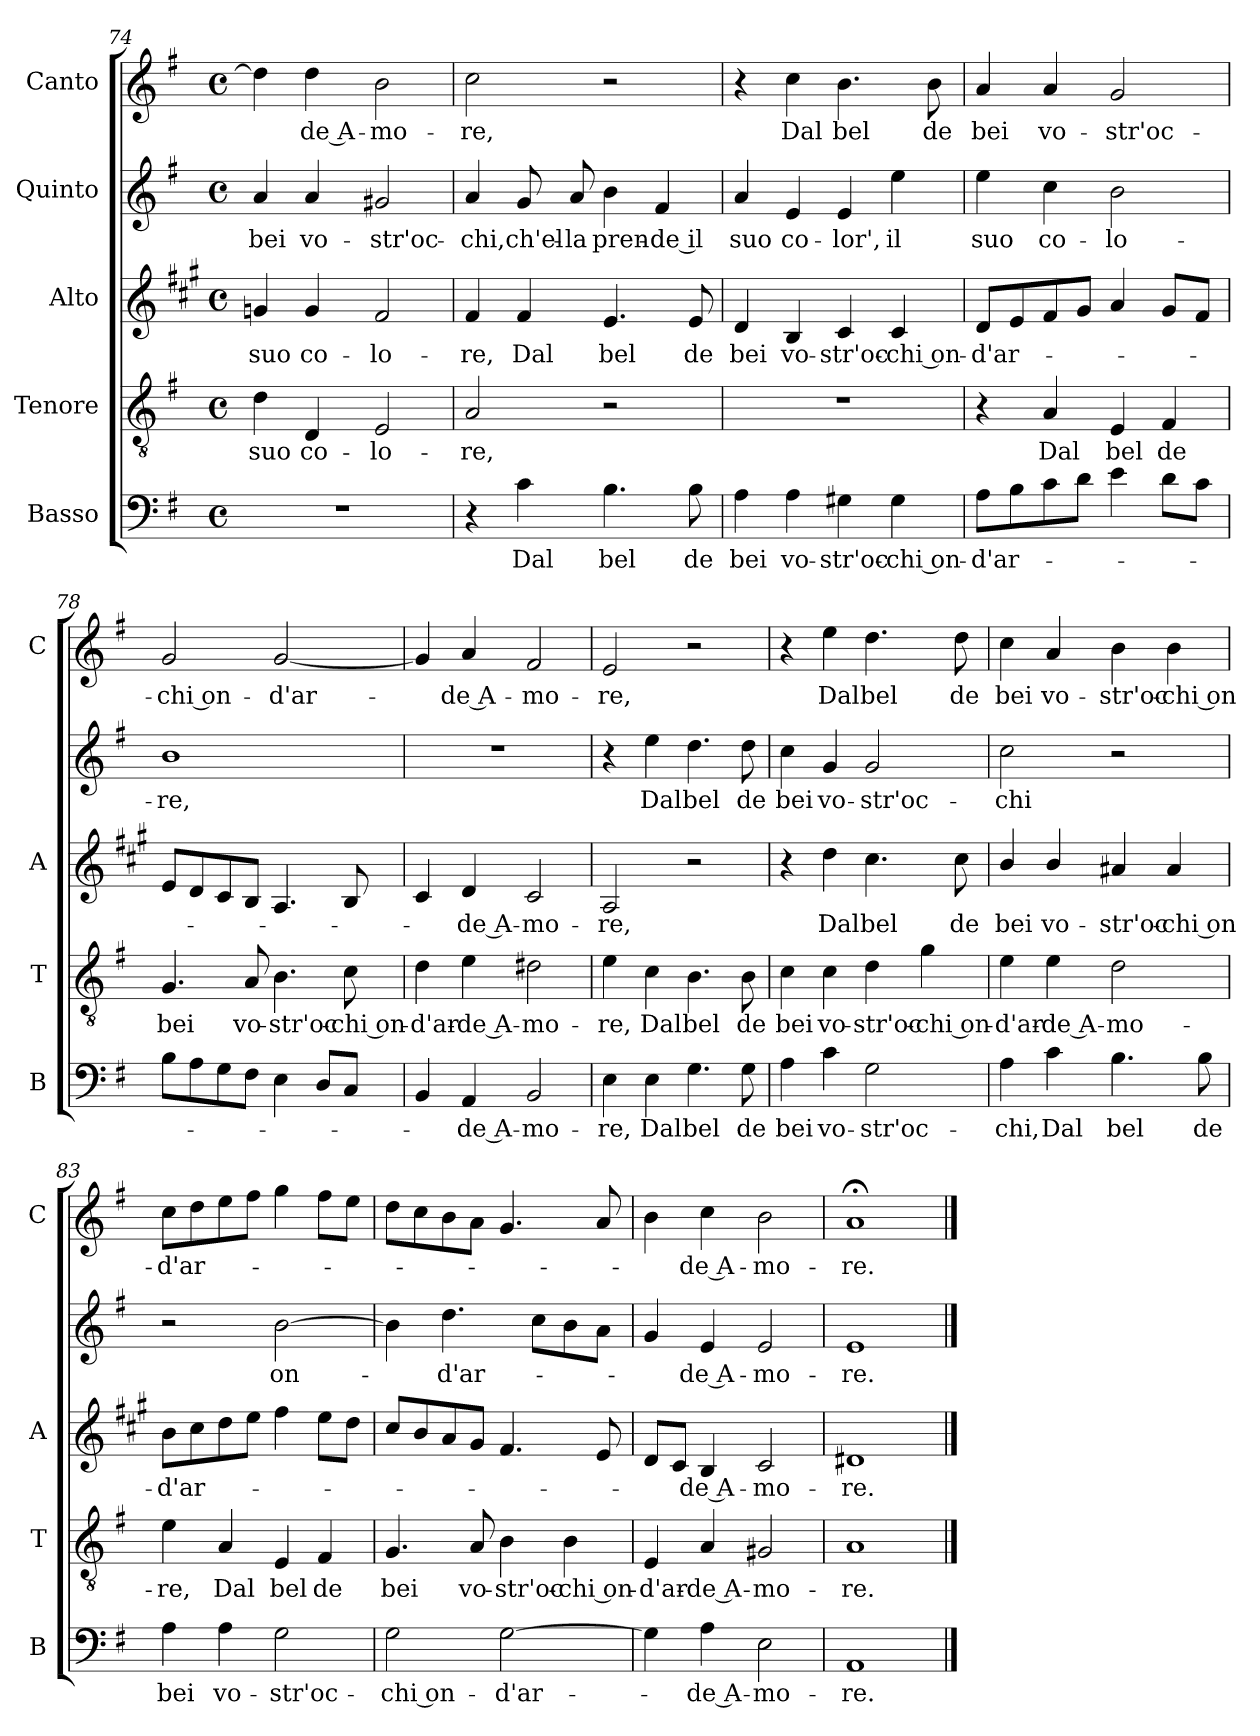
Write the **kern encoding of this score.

**kern	**text	**kern	**text	**kern	**text	**kern	**text	**kern	**text
*part5	*part5	*part4	*part4	*part3	*part3	*part2	*part2	*part1	*part1
*staff5	*staff5	*staff4	*staff4	*staff3	*staff3	*staff2	*staff2	*staff1	*staff1
*I"Basso	*	*I"Tenore	*	*I"Alto	*	*I"Quinto	*	*I"Canto	*
*I'B	*	*I'T	*	*I'A	*	*	*	*I'C	*
*clefF4	*	*clefGv2	*	*clefG2	*	*clefG2	*	*clefG2	*
*	*	*	*	*ITrd1c2	*	*	*	*	*
*k[f#]	*	*k[f#]	*	*k[f#]	*	*k[f#]	*	*k[f#]	*
*G:	*	*G:	*	*G:	*	*G:	*	*G:	*
*M4/4	*	*M4/4	*	*M4/4	*	*M4/4	*	*M4/4	*
*met(c)	*	*met(c)	*	*met(c)	*	*met(c)	*	*met(c)	*
=74	=74	=74	=74	=74	=74	=74	=74	=74	=74
!	!	!	!LO:LY:b	!	!LO:LY:b	!	!LO:LY:b	!	!
1r	.	4d\	suo	4fn/	suo	4a/	bei	4dd\]	.
!	!	!	!LO:LY:b	!	!LO:LY:b	!	!LO:LY:b	!	!LO:LY:b
.	.	4D/	co-	4f/	co-	4a/	vo-	4dd\	-de A-
!	!	!	!LO:LY:b	!	!LO:LY:b	!	!LO:LY:b	!	!LO:LY:b
.	.	2E/	-lo-	2e/	-lo-	2g#X/	-str'oc-	2b\	-mo-
=75	=75	=75	=75	=75	=75	=75	=75	=75	=75
!	!	!	!LO:LY:b	!	!LO:LY:b	!	!LO:LY:b	!	!LO:LY:b
4r	.	2A/	-re,	4e/	-re,	4a/	-chi,	2cc\	-re,
!	!LO:LY:b	!	!	!	!LO:LY:b	!	!LO:LY:b	!	!
4c\	Dal	.	.	4e/	Dal	8g/	ch'el-	.	.
!	!	!	!	!	!	!	!LO:LY:b	!	!
.	.	.	.	.	.	8a/	-la	.	.
!	!LO:LY:b	!	!	!	!LO:LY:b	!	!LO:LY:b	!	!
4.B\	bel	2r	.	4.d/	bel	4b\	pren-	2r	.
!	!	!	!	!	!	!	!LO:LY:b	!	!
.	.	.	.	.	.	4f#/	-de il	.	.
!	!LO:LY:b	!	!	!	!LO:LY:b	!	!	!	!
8B\	de	.	.	8d/	de	.	.	.	.
!!LO:PB:g=z
=76	=76	=76	=76	=76	=76	=76	=76	=76	=76
!	!LO:LY:b	!	!	!	!LO:LY:b	!	!LO:LY:b	!	!
4A\	bei	1r	.	4c/	bei	4a/	suo	4r	.
!	!LO:LY:b	!	!	!	!LO:LY:b	!	!LO:LY:b	!	!LO:LY:b
4A\	vo-	.	.	4A/	vo-	4e/	co-	4cc\	Dal
!	!LO:LY:b	!	!	!	!LO:LY:b	!	!LO:LY:b	!	!LO:LY:b
4G#X\	-str'oc-	.	.	4B/	-str'oc-	4e/	-lor',	4.b\	bel
!	!LO:LY:b	!	!	!	!LO:LY:b	!	!LO:LY:b	!	!
4G#\	-chi on-	.	.	4B/	-chi on-	4ee\	il	.	.
!	!	!	!	!	!	!	!	!	!LO:LY:b
.	.	.	.	.	.	.	.	8b\	de
=77	=77	=77	=77	=77	=77	=77	=77	=77	=77
!	!LO:LY:b	!	!	!	!LO:LY:b	!	!LO:LY:b	!	!LO:LY:b
8A\L	-d'ar-	4r	.	8c/L	-d'ar-	4ee\	suo	4a/	bei
8B\	.	.	.	8d/	.	.	.	.	.
!	!	!	!LO:LY:b	!	!	!	!LO:LY:b	!	!LO:LY:b
8c\	.	4A/	Dal	8e/	.	4cc\	co-	4a/	vo-
8d\J	.	.	.	8f#/J	.	.	.	.	.
!	!	!	!LO:LY:b	!	!	!	!LO:LY:b	!	!LO:LY:b
4e\	.	4E/	bel	4g/	.	2b\	-lo-	2g/	-str'oc-
!	!	!	!LO:LY:b	!	!	!	!	!	!
8d\L	.	4F#/	de	8f#/L	.	.	.	.	.
8c\J	.	.	.	8e/J	.	.	.	.	.
=78	=78	=78	=78	=78	=78	=78	=78	=78	=78
!	!	!	!LO:LY:b	!	!	!	!LO:LY:b	!	!LO:LY:b
8B\L	.	4.G/	bei	8d/L	.	1b	-re,	2g/	-chi on-
8A\	.	.	.	8c/	.	.	.	.	.
8G\	.	.	.	8B/	.	.	.	.	.
!	!	!	!LO:LY:b	!	!	!	!	!	!
8F#\J	.	8A/	vo-	8A/J	.	.	.	.	.
!	!	!	!LO:LY:b	!	!	!	!	!	!LO:LY:b
4E\	.	4.B\	-str'oc-	4.G/	.	.	.	[2g/	-d'ar-
8D/L	.	.	.	.	.	.	.	.	.
!	!	!	!LO:LY:b	!	!	!	!	!	!
8C/J	.	8c\	-chi on-	8A/	.	.	.	.	.
=79	=79	=79	=79	=79	=79	=79	=79	=79	=79
!	!	!	!LO:LY:b	!	!	!	!	!	!
4BB/	.	4d\	-d'ar-	4B/	.	1r	.	4g/]	.
!	!LO:LY:b	!	!LO:LY:b	!	!LO:LY:b	!	!	!	!LO:LY:b
4AA/	-de A-	4e\	-de A-	4c/	-de A-	.	.	4a/	-de A-
!	!LO:LY:b	!	!LO:LY:b	!	!LO:LY:b	!	!	!	!LO:LY:b
2BB/	-mo-	2d#X\	-mo-	2B/	-mo-	.	.	2f#/	-mo-
=80	=80	=80	=80	=80	=80	=80	=80	=80	=80
!	!LO:LY:b	!	!LO:LY:b	!	!LO:LY:b	!	!	!	!LO:LY:b
4E\	-re,	4e\	-re,	2G/	-re,	4r	.	2e/	-re,
!	!LO:LY:b	!	!LO:LY:b	!	!	!	!LO:LY:b	!	!
4E\	Dal	4c\	Dal	.	.	4ee\	Dal	.	.
!	!LO:LY:b	!	!LO:LY:b	!	!	!	!LO:LY:b	!	!
4.G\	bel	4.B\	bel	2r	.	4.dd\	bel	2r	.
!	!LO:LY:b	!	!LO:LY:b	!	!	!	!LO:LY:b	!	!
8G\	de	8B\	de	.	.	8dd\	de	.	.
!!LO:LB:g=z
=81	=81	=81	=81	=81	=81	=81	=81	=81	=81
!	!LO:LY:b	!	!LO:LY:b	!	!	!	!LO:LY:b	!	!
4A\	bei	4c\	bei	4r	.	4cc\	bei	4r	.
!	!LO:LY:b	!	!LO:LY:b	!	!LO:LY:b	!	!LO:LY:b	!	!LO:LY:b
4c\	vo-	4c\	vo-	4cc\	Dal	4g/	vo-	4ee\	Dal
!	!LO:LY:b	!	!LO:LY:b	!	!LO:LY:b	!	!LO:LY:b	!	!LO:LY:b
2G\	-str'oc-	4d\	-str'oc-	4.b\	bel	2g/	-str'oc-	4.dd\	bel
!	!	!	!LO:LY:b	!	!	!	!	!	!
.	.	4g\	-chi on-	.	.	.	.	.	.
!	!	!	!	!	!LO:LY:b	!	!	!	!LO:LY:b
.	.	.	.	8b\	de	.	.	8dd\	de
=82	=82	=82	=82	=82	=82	=82	=82	=82	=82
!	!LO:LY:b	!	!LO:LY:b	!	!LO:LY:b	!	!LO:LY:b	!	!LO:LY:b
4A\	-chi,	4e\	-d'ar-	4a/	bei	2cc\	-chi	4cc\	bei
!	!LO:LY:b	!	!LO:LY:b	!	!LO:LY:b	!	!	!	!LO:LY:b
4c\	Dal	4e\	-de A-	4a/	vo-	.	.	4a/	vo-
!	!LO:LY:b	!	!LO:LY:b	!	!LO:LY:b	!	!	!	!LO:LY:b
4.B\	bel	2d\	-mo-	4g#X/	-str'oc-	2r	.	4b\	-str'oc-
!	!	!	!	!	!LO:LY:b	!	!	!	!LO:LY:b
.	.	.	.	4g#/	-chi on-	.	.	4b\	-chi on-
!	!LO:LY:b	!	!	!	!	!	!	!	!
8B\	de	.	.	.	.	.	.	.	.
=83	=83	=83	=83	=83	=83	=83	=83	=83	=83
!	!LO:LY:b	!	!LO:LY:b	!	!LO:LY:b	!	!	!	!LO:LY:b
4A\	bei	4e\	-re,	8a\L	-d'ar-	2r	.	8cc\L	-d'ar-
.	.	.	.	8b\	.	.	.	8dd\	.
!	!LO:LY:b	!	!LO:LY:b	!	!	!	!	!	!
4A\	vo-	4A/	Dal	8cc\	.	.	.	8ee\	.
.	.	.	.	8dd\J	.	.	.	8ff#\J	.
!	!LO:LY:b	!	!LO:LY:b	!	!	!	!LO:LY:b	!	!
2G\	-str'oc-	4E/	bel	4ee\	.	[2b\	on-	4gg\	.
!	!	!	!LO:LY:b	!	!	!	!	!	!
.	.	4F#/	de	8dd\L	.	.	.	8ff#\L	.
.	.	.	.	8cc\J	.	.	.	8ee\J	.
=84	=84	=84	=84	=84	=84	=84	=84	=84	=84
!	!LO:LY:b	!	!LO:LY:b	!	!	!	!	!	!
2G\	-chi on-	4.G/	bei	8b/L	.	4b\]	.	8dd\L	.
.	.	.	.	8a/	.	.	.	8cc\	.
!	!	!	!	!	!	!	!LO:LY:b	!	!
.	.	.	.	8g/	.	4.dd\	-d'ar-	8b\	.
!	!	!	!LO:LY:b	!	!	!	!	!	!
.	.	8A/	vo-	8f#/J	.	.	.	8a\J	.
!	!LO:LY:b	!	!LO:LY:b	!	!	!	!	!	!
[2G\	-d'ar-	4B\	-str'oc-	4.e/	.	.	.	4.g/	.
.	.	.	.	.	.	8cc\L	.	.	.
!	!	!	!LO:LY:b	!	!	!	!	!	!
.	.	4B\	-chi on-	.	.	8b\	.	.	.
.	.	.	.	8d/	.	8a\J	.	8a/	.
=85	=85	=85	=85	=85	=85	=85	=85	=85	=85
!	!	!	!LO:LY:b	!	!	!	!	!	!
4G\]	.	4E/	-d'ar-	8c/L	.	4g/	.	4b\	.
.	.	.	.	8B/J	.	.	.	.	.
!	!LO:LY:b	!	!LO:LY:b	!	!LO:LY:b	!	!LO:LY:b	!	!LO:LY:b
4A\	-de A-	4A/	-de A-	4A/	-de A-	4e/	-de A-	4cc\	-de A-
!	!LO:LY:b	!	!LO:LY:b	!	!LO:LY:b	!	!LO:LY:b	!	!LO:LY:b
2E\	-mo-	2G#X/	-mo-	2B/	-mo-	2e/	-mo-	2b\	-mo-
=86	=86	=86	=86	=86	=86	=86	=86	=86	=86
!	!LO:LY:b	!	!LO:LY:b	!	!LO:LY:b	!	!LO:LY:b	!	!LO:LY:b
1AA	-re.	1A	-re.	1c#X	-re.	1e	-re.	1a;<	-re.
==	==	==	==	==	==	==	==	==	==
*-	*-	*-	*-	*-	*-	*-	*-	*-	*-
